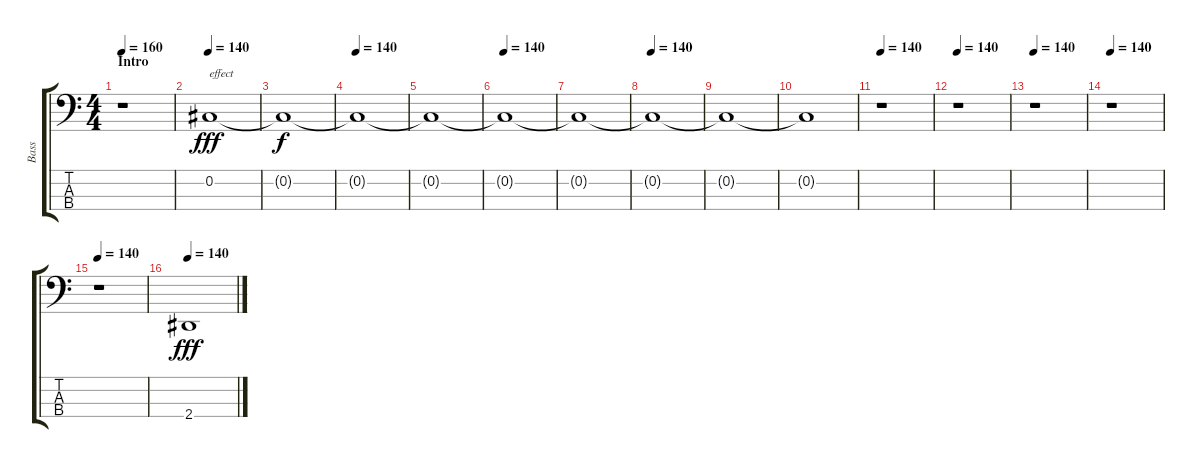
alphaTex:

\track ("Bass" "Bass") {instrument electricbasspick}
\staff {score tabs}
\tuning (Gb2 Db2 Ab1 Db1) {hide}
\ts (4 4)
\section ("" "Intro")
\tempo 160
\tempo 140
\tempo 160
\clef f4
\ks c
r.1{dy fff instrument electricbasspick} |
\tempo 140
0.2.1{txt "effect" instrument pad8sweep} |
0.2{t}.1{dy f} |
\tempo 140
0.2{t}.1 |
0.2{t}.1 |
\tempo 140
0.2{t}.1 |
0.2{t}.1 |
\tempo 140
0.2{t}.1 |
0.2{t}.1 |
0.2{t}.1 |
\tempo 140
r.1 |
\tempo 140
r.1 |
\tempo 140
r.1 |
\tempo 140
r.1 |
\tempo 140
r.1 |
\tempo 140
2.4.1{dy fff}
